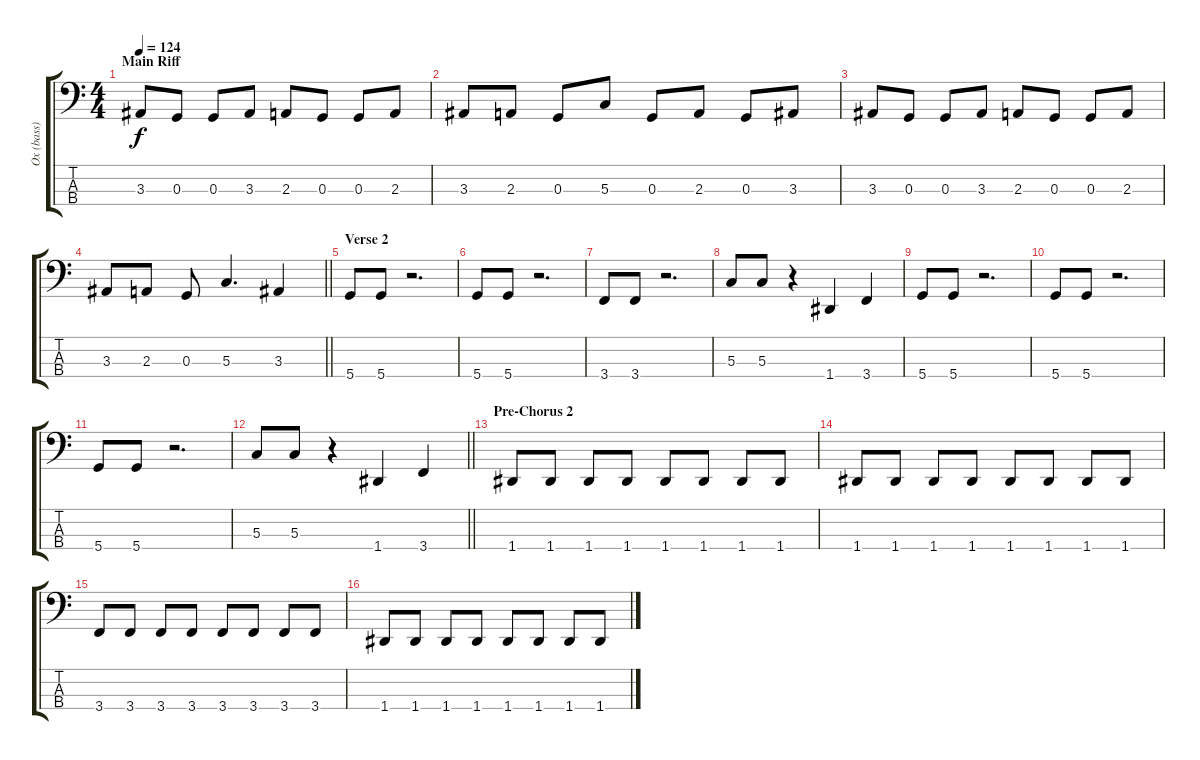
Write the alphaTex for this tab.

\track ("Ox (bass)" "Ox (bass)") {instrument electricbasspick}
\staff {score tabs}
\tuning (F2 C2 G1 D1) {hide}
\ts (4 4)
\section ("" "Main Riff")
\tempo 124
\clef f4
\ks c
3.3.8{dy f} 0.3.8 0.3.8 3.3.8 2.3.8 0.3.8 0.3.8 2.3.8 |
3.3.8 2.3.8 0.3.8 5.3.8 0.3.8 2.3.8 0.3.8 3.3.8 |
3.3.8 0.3.8 0.3.8 3.3.8 2.3.8 0.3.8 0.3.8 2.3.8 |
\barLineRight lightlight
3.3.8 2.3.8 0.3.8 5.3.4{d} 3.3.4 |
\section ("" "Verse 2")
5.4.8 5.4.8 r.2{d} |
5.4.8 5.4.8 r.2{d} |
3.4.8 3.4.8 r.2{d} |
5.3.8 5.3.8 r.4 1.4.4 3.4.4 |
5.4.8 5.4.8 r.2{d} |
5.4.8 5.4.8 r.2{d} |
5.4.8 5.4.8 r.2{d} |
\barLineRight lightlight
5.3.8 5.3.8 r.4 1.4.4 3.4.4 |
\section ("" "Pre-Chorus 2")
1.4.8 1.4.8 1.4.8 1.4.8 1.4.8 1.4.8 1.4.8 1.4.8 |
1.4.8 1.4.8 1.4.8 1.4.8 1.4.8 1.4.8 1.4.8 1.4.8 |
3.4.8 3.4.8 3.4.8 3.4.8 3.4.8 3.4.8 3.4.8 3.4.8 |
1.4.8 1.4.8 1.4.8 1.4.8 1.4.8 1.4.8 1.4.8 1.4.8
